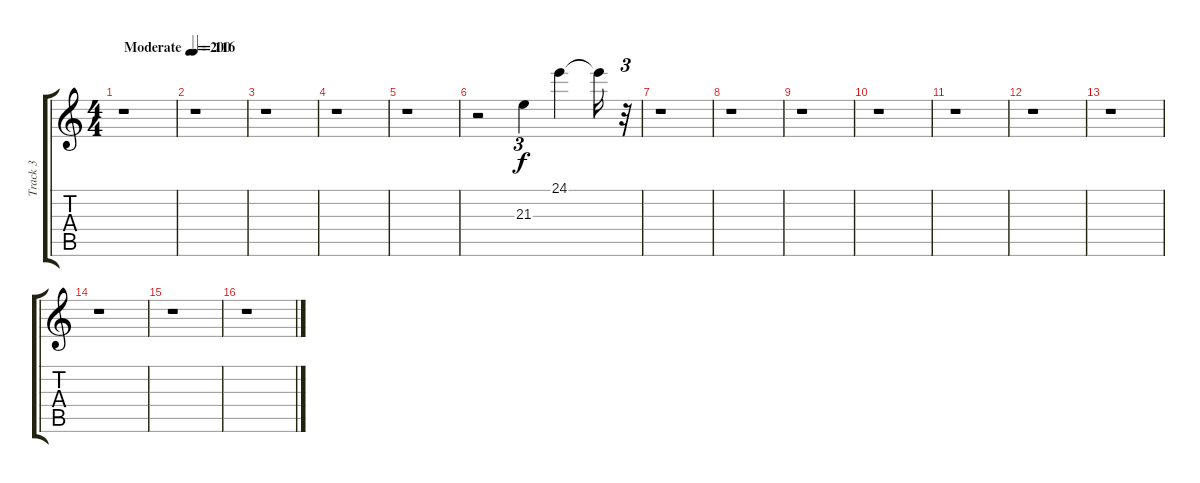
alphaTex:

\track ("Track 3" "Track 3") {instrument acousticgrandpiano}
\staff {score tabs}
\tuning (E4 B3 G3 D3 A2 E2) {hide}
\ts (4 4)
\tempo (200 "Moderate")
\clef g2
\ks c
r.1{dy f instrument acousticgrandpiano} |
\tempo 116
r.1 |
r.1 |
r.1 |
r.1 |
r.2 21.3.4{tu (3 2)} 24.1.4 24.1{t}.16 r.32{tu (3 2)} |
r.1 |
r.1 |
r.1 |
r.1 |
r.1 |
r.1 |
r.1 |
r.1 |
r.1 |
r.1
